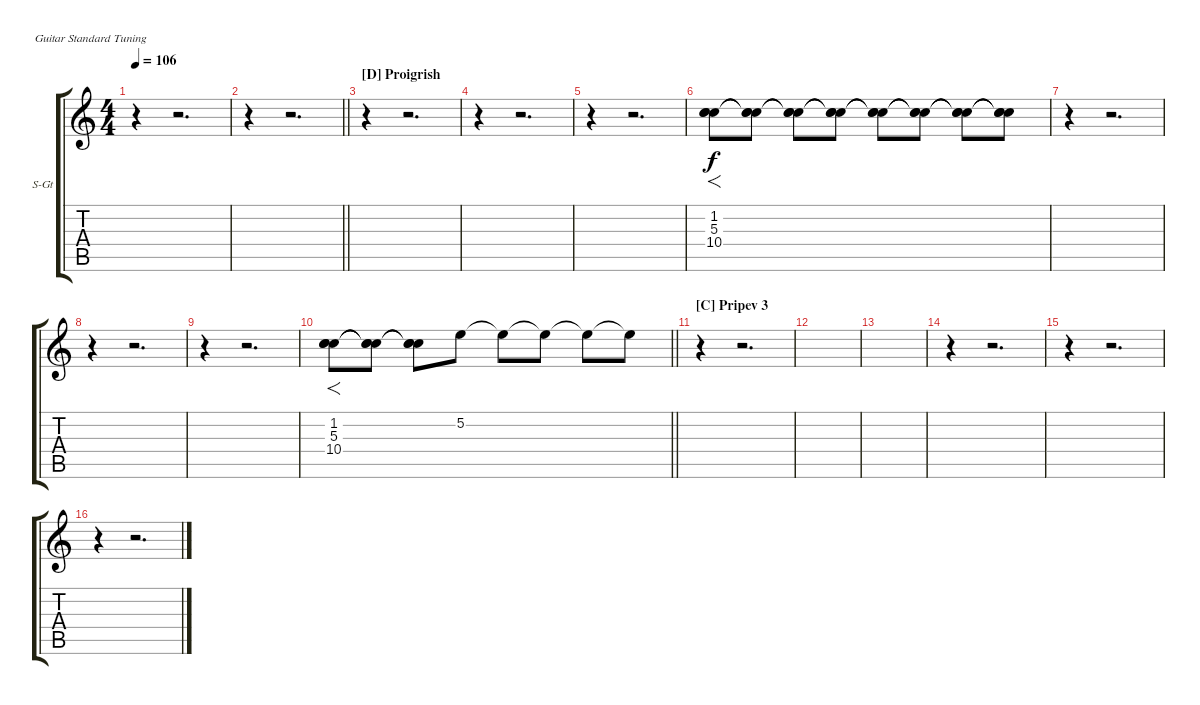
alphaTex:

\bracketExtendMode groupsimilarinstruments
\firstSystemTrackNameOrientation horizontal
\otherSystemsTrackNameOrientation horizontal
\track ("Trombon | I. Galushko" "S-Gt") {instrument trombone}
\staff {score tabs}
\tuning (E4 B3 G3 D3 A2 E2)
\displaytranspose 12
\ts (4 4)
\tempo 106
\clef g2
\ks c
r.4{dy f} r.2{d} |
\barLineRight lightlight
r.4 r.2{d} |
\section ("D" "Proigrish")
r.4 r.2{d} |
r.4 r.2{d} |
r.4 r.2{d} |
(1.2 5.3 10.4).8{f} (1.2{t} 5.3{t} 10.4{t}).8 (1.2{t} 5.3{t} 10.4{t}).8 (1.2{t} 5.3{t} 10.4{t}).8 (1.2{t} 5.3{t} 10.4{t}).8 (1.2{t} 5.3{t} 10.4{t}).8 (1.2{t} 5.3{t} 10.4{t}).8 (1.2{t} 5.3{t} 10.4{t}).8 |
r.4 r.2{d} |
r.4 r.2{d} |
r.4 r.2{d} |
\barLineRight lightlight
(1.2 5.3 10.4).8{f} (1.2{t} 5.3{t} 10.4{t}).8 (1.2{t} 5.3{t} 10.4{t}).8 5.2.8 5.2{t}.8 5.2{t}.8 5.2{t}.8 5.2{t}.8 |
\section ("C" "Pripev 3")
r.4 r.2{d} |
|
|
r.4 r.2{d} |
r.4 r.2{d} |
r.4 r.2{d}
